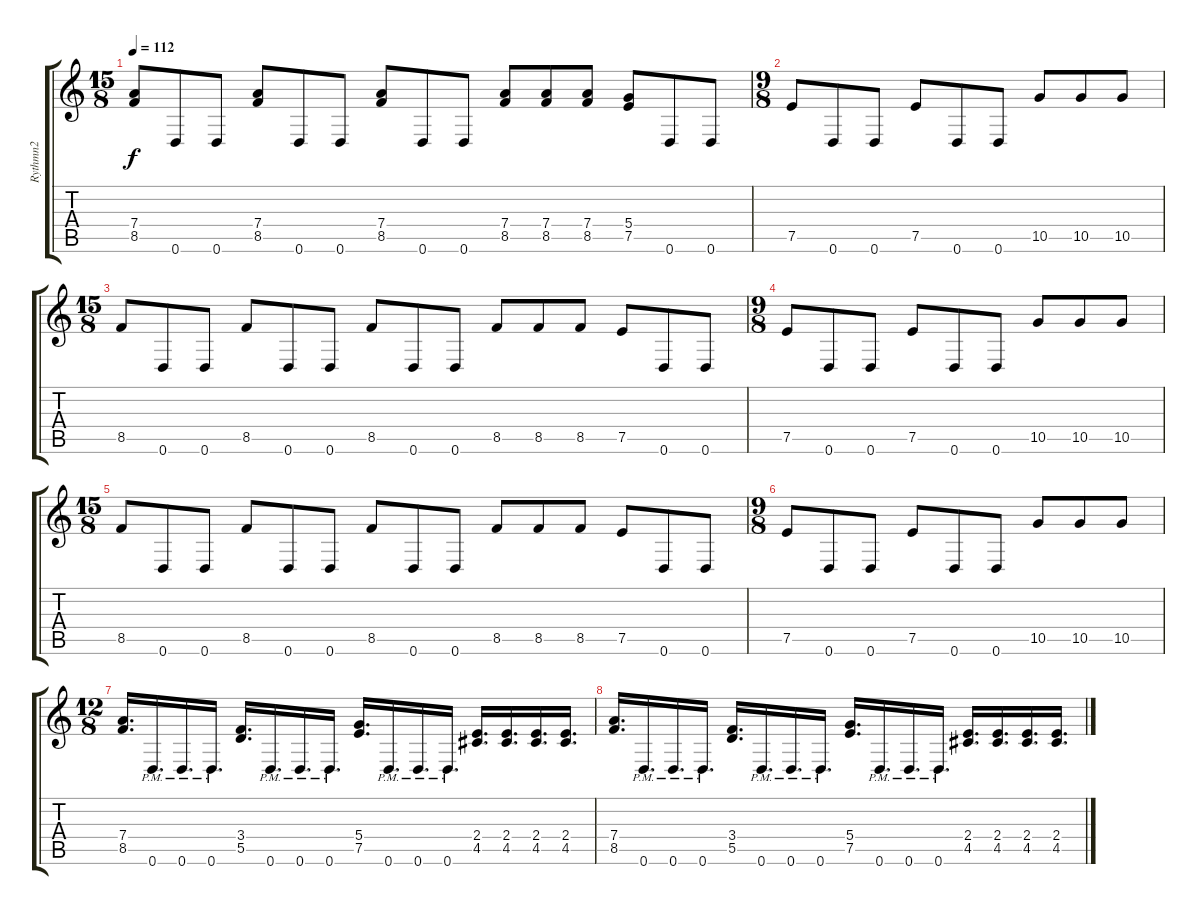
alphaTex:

\track ("Rythmn2" "Rythmn2") {instrument distortionguitar}
\staff {score tabs}
\tuning (E4 B3 G3 D3 A2 D2) {hide}
\ts (15 8)
\tempo 112
\clef g2
\ks c
(7.4 8.5).8{dy f} 0.6.8 0.6.8 (7.4 8.5).8 0.6.8 0.6.8 (7.4 8.5).8 0.6.8 0.6.8 (7.4 8.5).8 (7.4 8.5).8 (7.4 8.5).8 (5.4 7.5).8 0.6.8 0.6.8 |
\ts (9 8)
7.5.8 0.6.8 0.6.8 7.5.8 0.6.8 0.6.8 10.5.8 10.5.8 10.5.8 |
\ts (15 8)
8.5.8 0.6.8 0.6.8 8.5.8 0.6.8 0.6.8 8.5.8 0.6.8 0.6.8 8.5.8 8.5.8 8.5.8 7.5.8 0.6.8 0.6.8 |
\ts (9 8)
7.5.8 0.6.8 0.6.8 7.5.8 0.6.8 0.6.8 10.5.8 10.5.8 10.5.8 |
\ts (15 8)
8.5.8 0.6.8 0.6.8 8.5.8 0.6.8 0.6.8 8.5.8 0.6.8 0.6.8 8.5.8 8.5.8 8.5.8 7.5.8 0.6.8 0.6.8 |
\ts (9 8)
7.5.8 0.6.8 0.6.8 7.5.8 0.6.8 0.6.8 10.5.8 10.5.8 10.5.8 |
\ts (12 8)
(7.4 8.5).16{d} 0.6{pm}.16{d} 0.6{pm}.16{d} 0.6{pm}.16{d} (3.4 5.5).16{d} 0.6{pm}.16{d} 0.6{pm}.16{d} 0.6{pm}.16{d} (5.4 7.5).16{d} 0.6{pm}.16{d} 0.6{pm}.16{d} 0.6{pm}.16{d} (2.4 4.5).16{d} (2.4 4.5).16{d} (2.4 4.5).16{d} (2.4 4.5).16{d} |
(7.4 8.5).16{d} 0.6{pm}.16{d} 0.6{pm}.16{d} 0.6{pm}.16{d} (3.4 5.5).16{d} 0.6{pm}.16{d} 0.6{pm}.16{d} 0.6{pm}.16{d} (5.4 7.5).16{d} 0.6{pm}.16{d} 0.6{pm}.16{d} 0.6{pm}.16{d} (2.4 4.5).16{d} (2.4 4.5).16{d} (2.4 4.5).16{d} (2.4 4.5).16{d}
